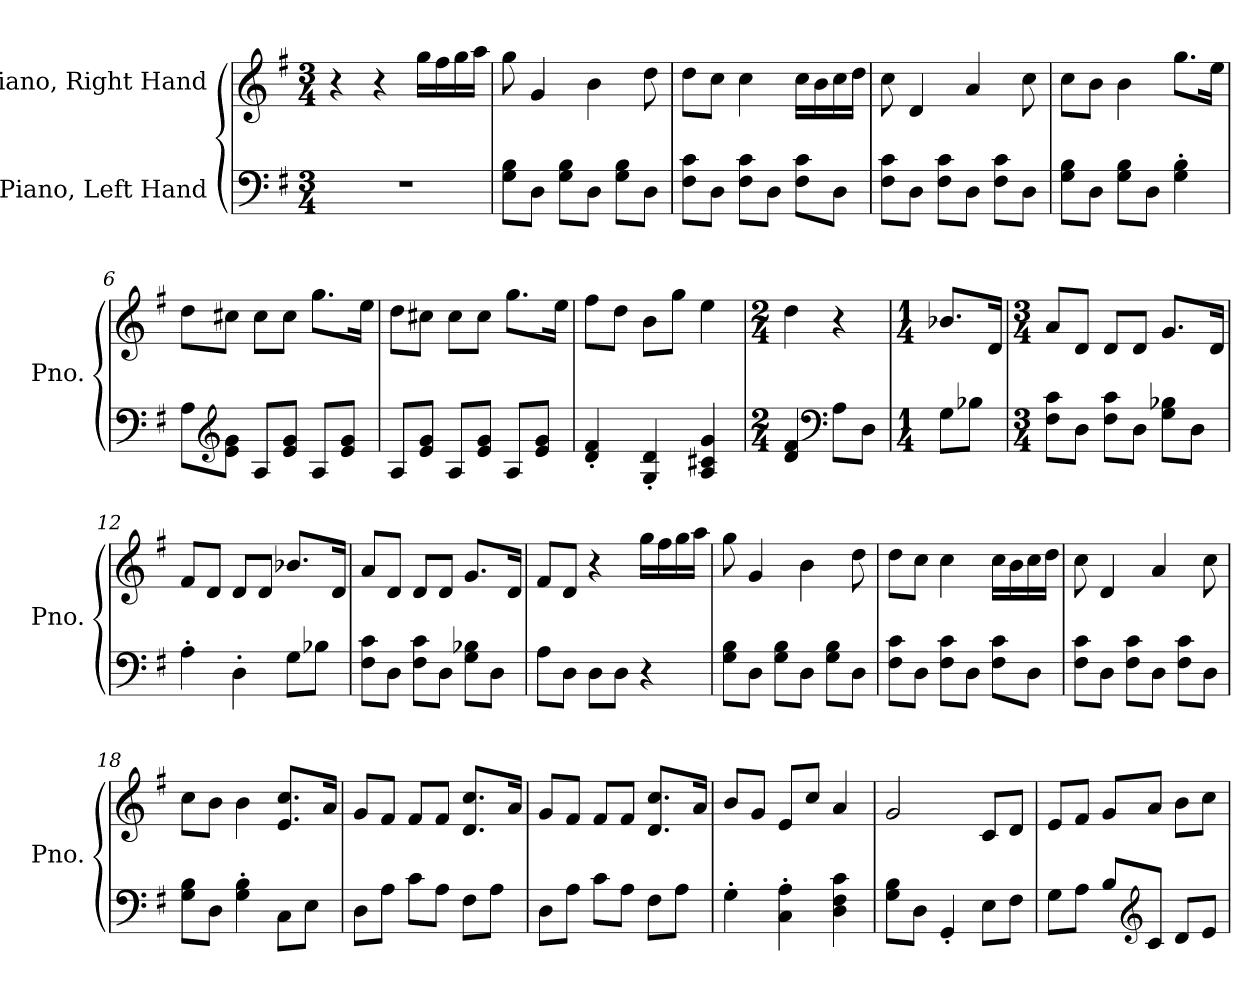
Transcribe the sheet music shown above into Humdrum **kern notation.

**kern	**kern
*part2	*part1
*staff2	*staff1
*I"Piano, Left Hand	*I"Piano, Right Hand
*I'Pno.	*I'Pno.
*clefF4	*clefG2
*k[f#]	*k[f#]
*M3/4	*M3/4
*MM100	*MM100
=1	=1
2.r	4r
.	4r
.	16gg\LL
.	16ff#\
.	16gg\
.	16aa\JJ
=2	=2
8G\ 8B\L	8gg\
8D\J	4g/
8G\ 8B\L	.
8D\J	4b\
8G\ 8B\L	.
8D\J	8dd\
=3	=3
8F#\ 8c\L	8dd\L
8D\J	8cc\J
8F#\ 8c\L	4cc\
8D\J	.
8F#\ 8c\L	16cc\LL
.	16b\
8D\J	16cc\
.	16dd\JJ
=4	=4
8F#\ 8c\L	8cc\
8D\J	4d/
8F#\ 8c\L	.
8D\J	4a/
8F#\ 8c\L	.
8D\J	8cc\
=5	=5
8G\ 8B\L	8cc\L
8D\J	8b\J
8G\ 8B\L	4b\
8D\J	.
4G\' 4B\'	8.gg\L
.	16ee\Jk
!!LO:LB:g=z
=6	=6
8A\L	8dd\L
*clefG2	*
8e\ 8g\J	8cc#X\J
8A/L	8cc#\L
8e/ 8g/J	8cc#\J
8A/L	8.gg\L
8e/ 8g/J	.
.	16ee\Jk
=7	=7
8A/L	8dd\L
8e/ 8g/J	8cc#X\J
8A/L	8cc#\L
8e/ 8g/J	8cc#\J
8A/L	8.gg\L
8e/ 8g/J	.
.	16ee\Jk
=8	=8
4d/' 4f#/'	8ff#\L
.	8dd\J
4G/' 4d/'	8b\L
.	8gg\J
4A/ 4c#X/ 4g/	4ee\
=9	=9
*M2/4	*M2/4
4d/ 4f#/	4dd\
*clefF4	*
8A\L	4r
8D\J	.
=10	=10
*M1/4	*M1/4
8G\L	8.b-X/L
8B-X\J	.
.	16d/Jk
!!LO:LB:g=z
=11	=11
*M3/4	*M3/4
8F#\ 8c\L	8a/L
8D\J	8d/J
8F#\ 8c\L	8d/L
8D\J	8d/J
8G\ 8B-X\L	8.g/L
8D\J	.
.	16d/Jk
=12	=12
4A'\	8f#/L
.	8d/J
4D'\	8d/L
.	8d/J
8G\L	8.b-X/L
8B-X\J	.
.	16d/Jk
=13	=13
8F#\ 8c\L	8a/L
8D\J	8d/J
8F#\ 8c\L	8d/L
8D\J	8d/J
8G\ 8B-X\L	8.g/L
8D\J	.
.	16d/Jk
=14	=14
8A\L	8f#/L
8D\J	8d/J
8D\L	4r
8D\J	.
4r	16gg\LL
.	16ff#\
.	16gg\
.	16aa\JJ
=15	=15
8G\ 8B\L	8gg\
8D\J	4g/
8G\ 8B\L	.
8D\J	4b\
8G\ 8B\L	.
8D\J	8dd\
!!LO:LB:g=z
=16	=16
8F#\ 8c\L	8dd\L
8D\J	8cc\J
8F#\ 8c\L	4cc\
8D\J	.
8F#\ 8c\L	16cc\LL
.	16b\
8D\J	16cc\
.	16dd\JJ
=17	=17
8F#\ 8c\L	8cc\
8D\J	4d/
8F#\ 8c\L	.
8D\J	4a/
8F#\ 8c\L	.
8D\J	8cc\
=18	=18
8G\ 8B\L	8cc\L
8D\J	8b\J
4G\' 4B\'	4b\
8C\L	8.e/ 8.cc/L
8E\J	.
.	16a/Jk
=19	=19
8D\L	8g/L
8A\J	8f#/J
8c\L	8f#/L
8A\J	8f#/J
8F#\L	8.d/ 8.cc/L
8A\J	.
.	16a/Jk
=20	=20
8D\L	8g/L
8A\J	8f#/J
8c\L	8f#/L
8A\J	8f#/J
8F#\L	8.d/ 8.cc/L
8A\J	.
.	16a/Jk
=21	=21
4G'\	8b/L
.	8g/J
4C\' 4A\'	8e/L
.	8cc/J
4D\ 4F#\ 4c\	4a/
!!LO:LB:g=z
=22	=22
8G\ 8B\L	2g/
8D\J	.
4GG'/	.
8E\L	8c/L
8F#\J	8d/J
=23	=23
8G\L	8e/L
8A\J	8f#/J
8B/L	8g/L
*clefG2	*
8c/J	8a/J
8d/L	8b\L
8e/J	8cc\J
=	=
*-	*-
